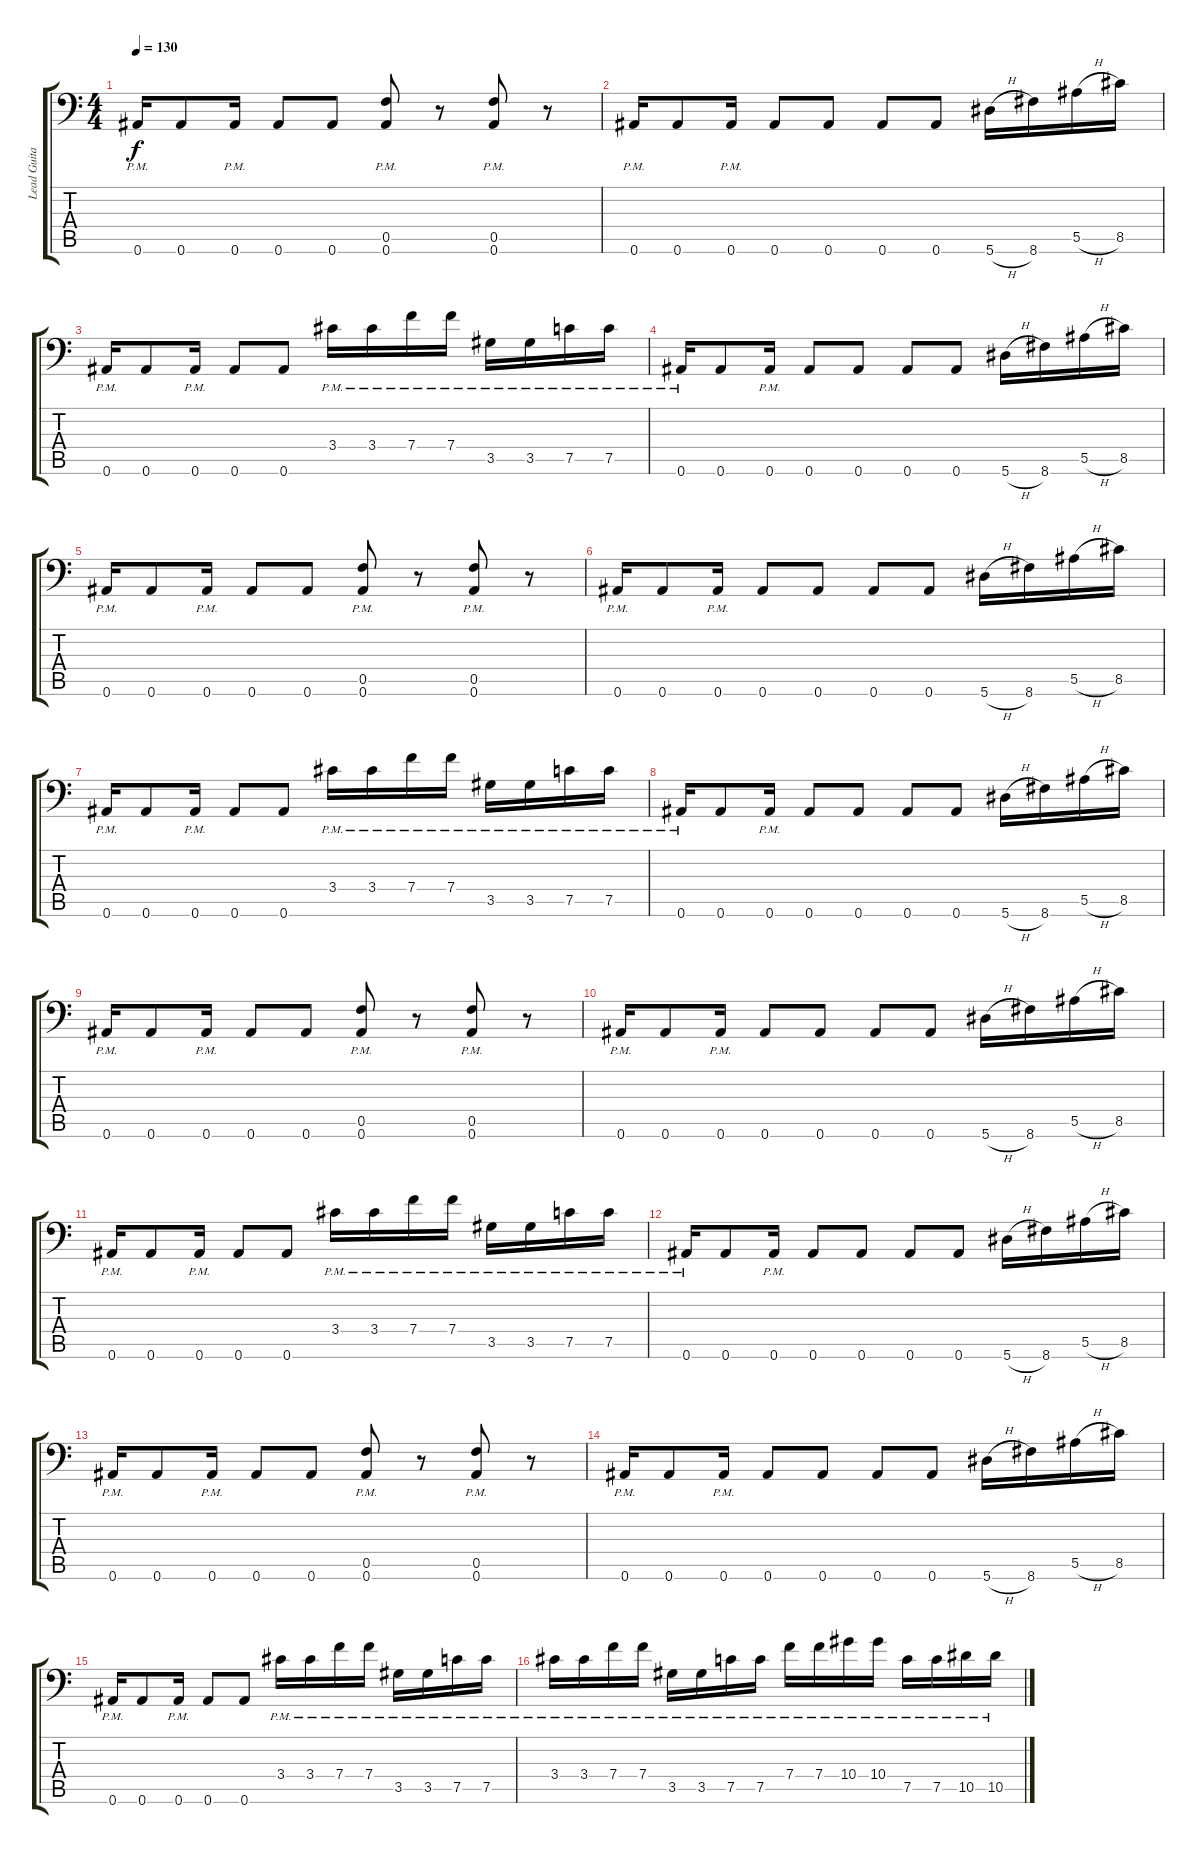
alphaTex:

\track ("Lead Guitar: Michael Bujaki" "Lead Guita") {instrument overdrivenguitar}
\staff {score tabs}
\tuning (C4 G3 Eb3 Bb2 F2 Bb1) {hide}
\ts (4 4)
\tempo 130
\clef f4
\ks c
0.6{pm}.16{dy f} 0.6.8 0.6{pm}.16 0.6.8 0.6.8 (0.5{pm} 0.6{pm}).8 r.8 (0.5{pm} 0.6{pm}).8 r.8 |
0.6{pm}.16 0.6.8 0.6{pm}.16 0.6.8 0.6.8 0.6.8 0.6.8 5.6{h}.16 8.6.16 5.5{h}.16 8.5.16 |
0.6{pm}.16 0.6.8 0.6{pm}.16 0.6.8 0.6.8 3.4{pm}.16 3.4{pm}.16 7.4{pm}.16 7.4{pm}.16 3.5{pm}.16 3.5{pm}.16 7.5{pm}.16 7.5{pm}.16 |
0.6{pm}.16 0.6.8 0.6{pm}.16 0.6.8 0.6.8 0.6.8 0.6.8 5.6{h}.16 8.6.16 5.5{h}.16 8.5.16 |
0.6{pm}.16 0.6.8 0.6{pm}.16 0.6.8 0.6.8 (0.5{pm} 0.6{pm}).8 r.8 (0.5{pm} 0.6{pm}).8 r.8 |
0.6{pm}.16 0.6.8 0.6{pm}.16 0.6.8 0.6.8 0.6.8 0.6.8 5.6{h}.16 8.6.16 5.5{h}.16 8.5.16 |
0.6{pm}.16 0.6.8 0.6{pm}.16 0.6.8 0.6.8 3.4{pm}.16 3.4{pm}.16 7.4{pm}.16 7.4{pm}.16 3.5{pm}.16 3.5{pm}.16 7.5{pm}.16 7.5{pm}.16 |
0.6{pm}.16 0.6.8 0.6{pm}.16 0.6.8 0.6.8 0.6.8 0.6.8 5.6{h}.16 8.6.16 5.5{h}.16 8.5.16 |
0.6{pm}.16 0.6.8 0.6{pm}.16 0.6.8 0.6.8 (0.5{pm} 0.6{pm}).8 r.8 (0.5{pm} 0.6{pm}).8 r.8 |
0.6{pm}.16 0.6.8 0.6{pm}.16 0.6.8 0.6.8 0.6.8 0.6.8 5.6{h}.16 8.6.16 5.5{h}.16 8.5.16 |
0.6{pm}.16 0.6.8 0.6{pm}.16 0.6.8 0.6.8 3.4{pm}.16 3.4{pm}.16 7.4{pm}.16 7.4{pm}.16 3.5{pm}.16 3.5{pm}.16 7.5{pm}.16 7.5{pm}.16 |
0.6{pm}.16 0.6.8 0.6{pm}.16 0.6.8 0.6.8 0.6.8 0.6.8 5.6{h}.16 8.6.16 5.5{h}.16 8.5.16 |
0.6{pm}.16 0.6.8 0.6{pm}.16 0.6.8 0.6.8 (0.5{pm} 0.6{pm}).8 r.8 (0.5{pm} 0.6{pm}).8 r.8 |
0.6{pm}.16 0.6.8 0.6{pm}.16 0.6.8 0.6.8 0.6.8 0.6.8 5.6{h}.16 8.6.16 5.5{h}.16 8.5.16 |
0.6{pm}.16 0.6.8 0.6{pm}.16 0.6.8 0.6.8 3.4{pm}.16 3.4{pm}.16 7.4{pm}.16 7.4{pm}.16 3.5{pm}.16 3.5{pm}.16 7.5{pm}.16 7.5{pm}.16 |
3.4{pm}.16 3.4{pm}.16 7.4{pm}.16 7.4{pm}.16 3.5{pm}.16 3.5{pm}.16 7.5{pm}.16 7.5{pm}.16 7.4{pm}.16 7.4{pm}.16 10.4{pm}.16 10.4{pm}.16 7.5{pm}.16 7.5{pm}.16 10.5{pm}.16 10.5{pm}.16
